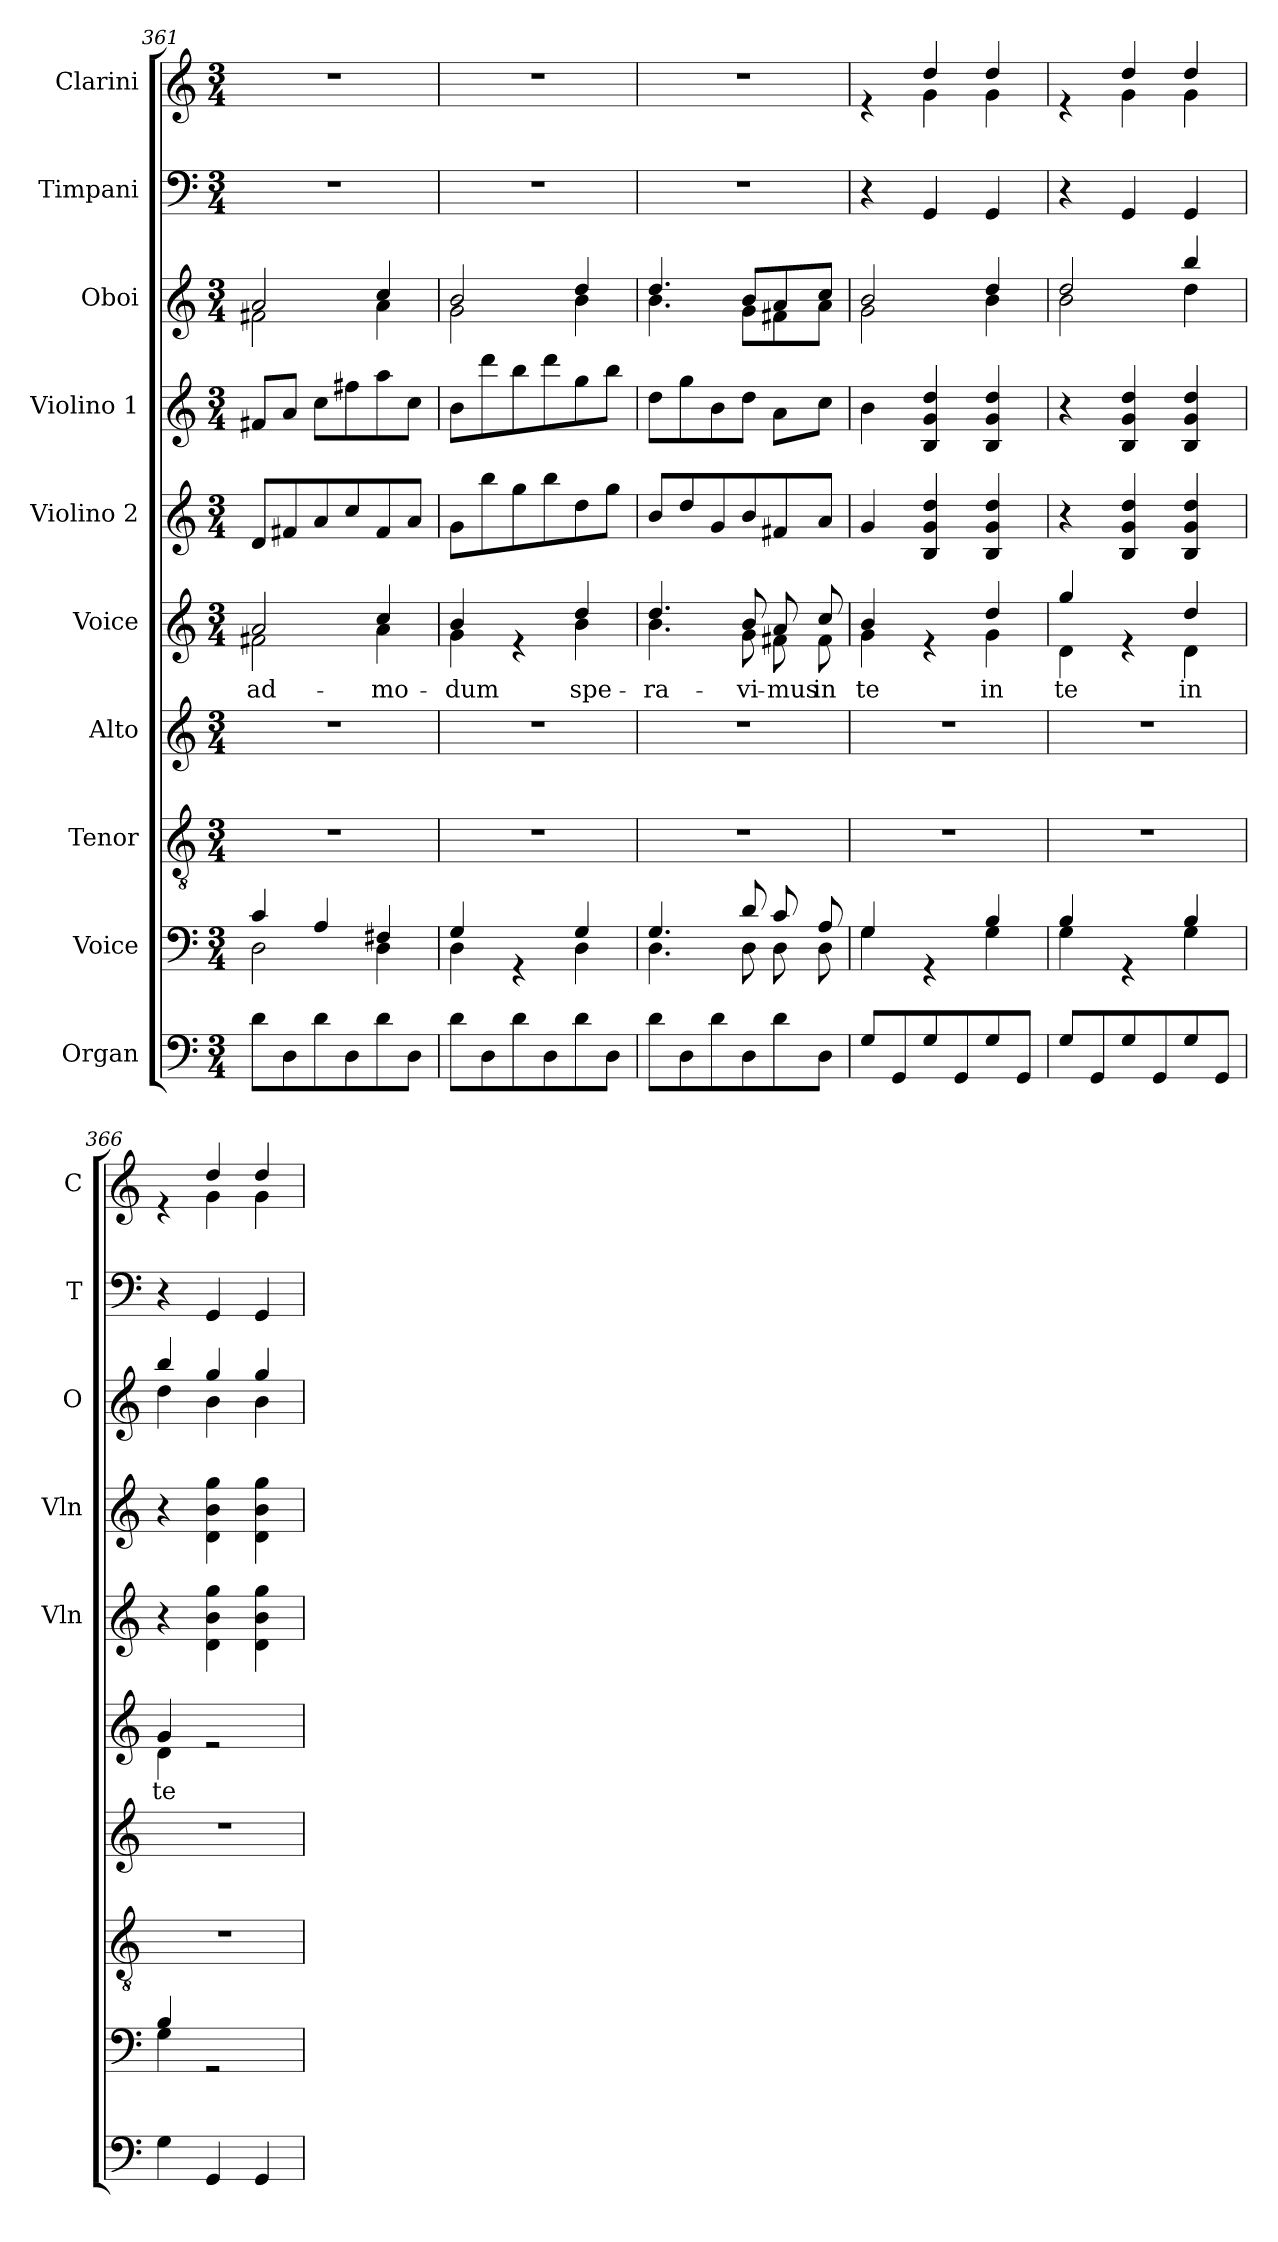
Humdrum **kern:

**kern	**kern	**kern	**kern	**kern	**text	**kern	**kern	**kern	**kern	**kern
*part10	*part9	*part8	*part7	*part6	*part6	*part5	*part4	*part3	*part2	*part1
*staff10	*staff9	*staff8	*staff7	*staff6	*staff6	*staff5	*staff4	*staff3	*staff2	*staff1
*I"Organ	*I"Voice	*I"Tenor	*I"Alto	*I"Voice	*	*I"Violino 2	*I"Violino 1	*I"Oboi	*I"Timpani	*I"Clarini
*	*	*	*	*	*	*I'Vln	*I'Vln	*I'O	*I'T	*I'C
*clefF4	*clefF4	*clefGv2	*clefG2	*clefG2	*	*clefG2	*clefG2	*clefG2	*clefF4	*clefG2
*k[]	*k[]	*k[]	*k[]	*k[]	*	*k[]	*k[]	*k[]	*k[]	*k[]
*M3/4	*M3/4	*M3/4	*M3/4	*M3/4	*	*M3/4	*M3/4	*M3/4	*M3/4	*M3/4
=361	=361	=361	=361	=361	=361	=361	=361	=361	=361	=361
*	*^	*	*	*	*	*	*	*	*	*
!	!	!	!	!	!	!LO:LY:b	!	!	!	!	!
*	*	*	*	*	*^	*	*	*	*^	*	*
8d\L	4c/	2D\	2.r	2.r	2a/	2f#X\	-ad-	8d/L	8f#X/L	2a/	2f#X\	2.r	2.r
8D\	.	.	.	.	.	.	.	8f#X/	8a/J	.	.	.	.
8d\	4A/	.	.	.	.	.	.	8a/	8cc\L	.	.	.	.
8D\	.	.	.	.	.	.	.	8cc/	8ff#X\	.	.	.	.
!	!	!	!	!	!	!	!LO:LY:b	!	!	!	!	!	!
8d\	4F#X/	4D\	.	.	4cc/	4a\	-mo-	8f#/	8aa\	4cc/	4a\	.	.
8D\J	.	.	.	.	.	.	.	8a/J	8cc\J	.	.	.	.
=362	=362	=362	=362	=362	=362	=362	=362	=362	=362	=362	=362	=362	=362
!	!	!	!	!	!	!	!LO:LY:b	!	!	!	!	!	!
8d\L	4G/	4D\	2.r	2.r	4b/	4g\	-dum	8g\L	8b\L	2b/	2g\	2.r	2.r
8D\	.	.	.	.	.	.	.	8bb\	8ddd\	.	.	.	.
8d\	4rGG	4ryy	.	.	4re	4ryy	.	8gg\	8bb\	.	.	.	.
8D\	.	.	.	.	.	.	.	8bb\	8ddd\	.	.	.	.
!	!	!	!	!	!	!	!LO:LY:b	!	!	!	!	!	!
8d\	4G/	4D\	.	.	4dd/	4b\	spe-	8dd\	8gg\	4dd/	4b\	.	.
8D\J	.	.	.	.	.	.	.	8gg\J	8bb\J	.	.	.	.
=363	=363	=363	=363	=363	=363	=363	=363	=363	=363	=363	=363	=363	=363
!	!	!	!	!	!	!	!LO:LY:b	!	!	!	!	!	!
8d\L	4.G/	4.D\	2.r	2.r	4.dd/	4.b\	-ra-	8b/L	8dd\L	4.dd/	4.b\	2.r	2.r
8D\	.	.	.	.	.	.	.	8dd/	8gg\	.	.	.	.
8d\	.	.	.	.	.	.	.	8g/	8b\	.	.	.	.
!	!	!	!	!	!	!	!LO:LY:b	!	!	!	!	!	!
8D\	8d/	8D\	.	.	8b/	8g\	-vi-	8b/	8dd\J	8b/L	8g\L	.	.
!	!	!	!	!	!	!	!LO:LY:b	!	!	!	!	!	!
8d\	8c/	8D\	.	.	8a/	8f#X\	-mus	8f#X/	8a\L	8a/	8f#X\	.	.
!	!	!	!	!	!	!	!LO:LY:b	!	!	!	!	!	!
8D\J	8A/	8D\	.	.	8cc/	8f#\	in	8a/J	8cc\J	8cc/J	8a\J	.	.
!!LO:PB:g=z
=364	=364	=364	=364	=364	=364	=364	=364	=364	=364	=364	=364	=364	=364
!	!	!	!	!	!	!	!LO:LY:b	!	!	!	!	!	!
*	*	*	*	*	*	*	*	*	*	*	*	*	*^
8G/L	4G/	4G\	2.r	2.r	4b/	4g\	te	4g/	4b\	2b/	2g\	4r	4re	4ryy
8GG/	.	.	.	.	.	.	.	.	.	.	.	.	.	.
8G/	4rGG	4ryy	.	.	4re	4ryy	.	4B/ 4g/ 4dd/	4B/ 4g/ 4dd/	.	.	4GG/	4dd/	4g\
8GG/	.	.	.	.	.	.	.	.	.	.	.	.	.	.
!	!	!	!	!	!	!	!LO:LY:b	!	!	!	!	!	!	!
8G/	4B/	4G\	.	.	4dd/	4g\	in	4B/ 4g/ 4dd/	4B/ 4g/ 4dd/	4dd/	4b\	4GG/	4dd/	4g\
8GG/J	.	.	.	.	.	.	.	.	.	.	.	.	.	.
=365	=365	=365	=365	=365	=365	=365	=365	=365	=365	=365	=365	=365	=365	=365
!	!	!	!	!	!	!	!LO:LY:b	!	!	!	!	!	!	!
8G/L	4B/	4G\	2.r	2.r	4gg/	4d\	te	4r	4r	2dd/	2b\	4r	4re	4ryy
8GG/	.	.	.	.	.	.	.	.	.	.	.	.	.	.
8G/	4rGG	4ryy	.	.	4re	4ryy	.	4B/ 4g/ 4dd/	4B/ 4g/ 4dd/	.	.	4GG/	4dd/	4g\
8GG/	.	.	.	.	.	.	.	.	.	.	.	.	.	.
!	!	!	!	!	!	!	!LO:LY:b	!	!	!	!	!	!	!
8G/	4B/	4G\	.	.	4dd/	4d\	in	4B/ 4g/ 4dd/	4B/ 4g/ 4dd/	4bb/	4dd\	4GG/	4dd/	4g\
8GG/J	.	.	.	.	.	.	.	.	.	.	.	.	.	.
=366	=366	=366	=366	=366	=366	=366	=366	=366	=366	=366	=366	=366	=366	=366
!	!	!	!	!	!	!	!LO:LY:b	!	!	!	!	!	!	!
4G\	4B/	4G\	2.r	2.r	4g/	4d\	te	4r	4r	4bb/	4dd\	4r	4re	4ryy
4GG/	2rGG	2ryy	.	.	2re	2ryy	.	4d\ 4b\ 4gg\	4d\ 4b\ 4gg\	4gg/	4b\	4GG/	4dd/	4g\
4GG/	.	.	.	.	.	.	.	4d\ 4b\ 4gg\	4d\ 4b\ 4gg\	4gg/	4b\	4GG/	4dd/	4g\
*	*v	*v	*	*	*v	*v	*	*	*	*v	*v	*	*v	*v
=	=	=	=	=	=	=	=	=	=	=
*-	*-	*-	*-	*-	*-	*-	*-	*-	*-	*-
